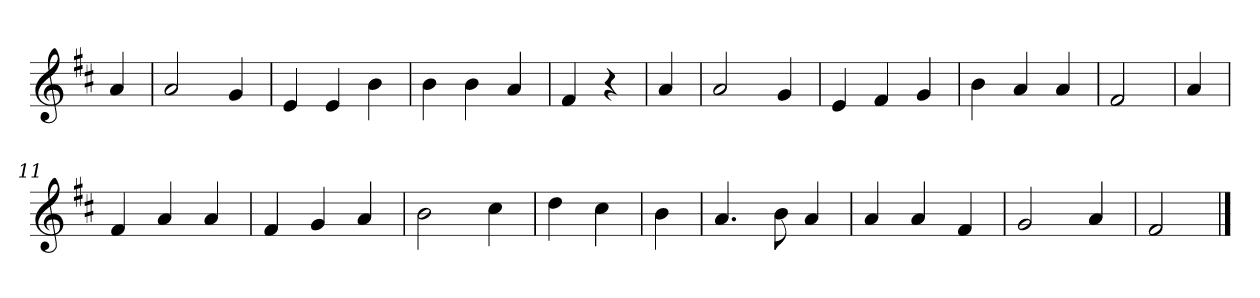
**kern
*part1
*staff1
*clefG2
*k[f#c#]
*D:
=
4a
=1
2a
4g
=2
4e
4e
4b
=3
4b
4b
4a
=4
4f#
4r
=5
4a
=6
2a
4g
=7
4e
4f#
4g
=8
4b
4a
4a
=9
2f#
=10
4a
=11
4f#
4a
4a
=12
4f#
4g
4a
=13
2b
4cc#
=14
4dd
4cc#
=15
4b
=16
4.a
8b
4a
=17
4a
4a
4f#
=18
2g
4a
=19
2f#
==
*-
